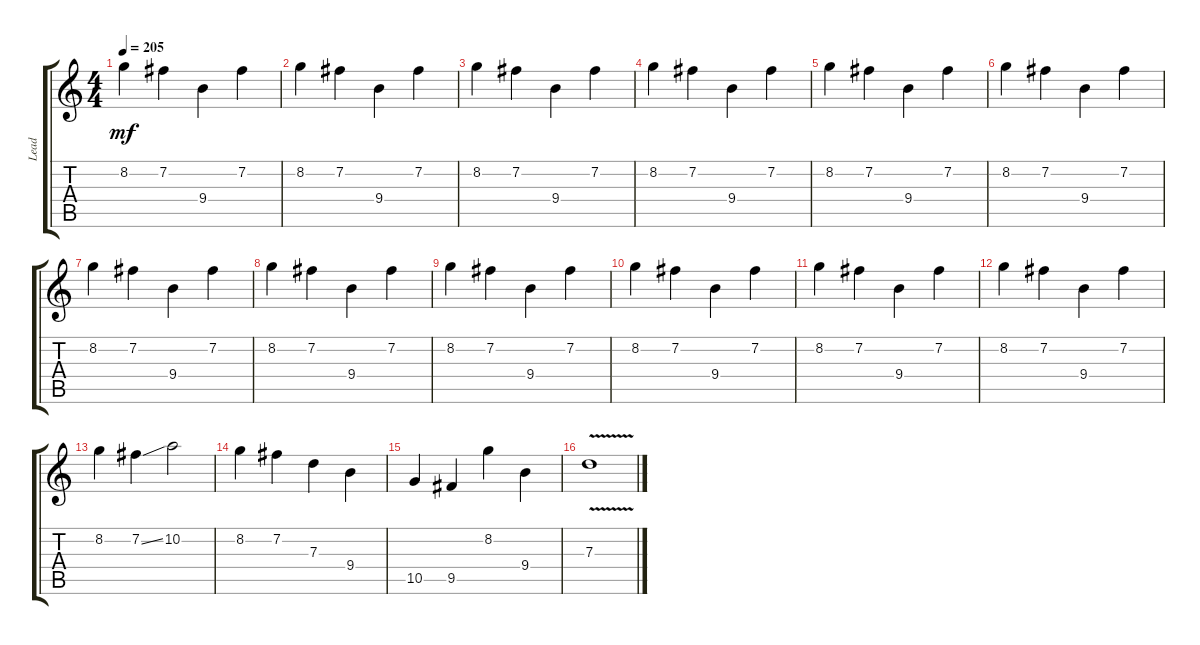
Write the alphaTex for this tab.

\track ("Lead" "Lead") {instrument distortionguitar bank 255}
\staff {score tabs}
\tuning (E4 B3 G3 D3 A2 E2) {hide}
\ts (4 4)
\tempo 205
\clef g2
\ks c
8.2.4{dy mf} 7.2.4 9.4.4 7.2.4 |
8.2.4 7.2.4 9.4.4 7.2.4 |
8.2.4 7.2.4 9.4.4 7.2.4 |
8.2.4 7.2.4 9.4.4 7.2.4 |
8.2.4 7.2.4 9.4.4 7.2.4 |
8.2.4 7.2.4 9.4.4 7.2.4 |
8.2.4 7.2.4 9.4.4 7.2.4 |
8.2.4 7.2.4 9.4.4 7.2.4 |
8.2.4 7.2.4 9.4.4 7.2.4 |
8.2.4 7.2.4 9.4.4 7.2.4 |
8.2.4 7.2.4 9.4.4 7.2.4 |
8.2.4 7.2.4 9.4.4 7.2.4 |
8.2.4 7.2{ss}.4 10.2.2 |
8.2.4 7.2.4 7.3.4 9.4.4 |
10.5.4 9.5.4 8.2.4 9.4.4 |
7.3{v}.1
